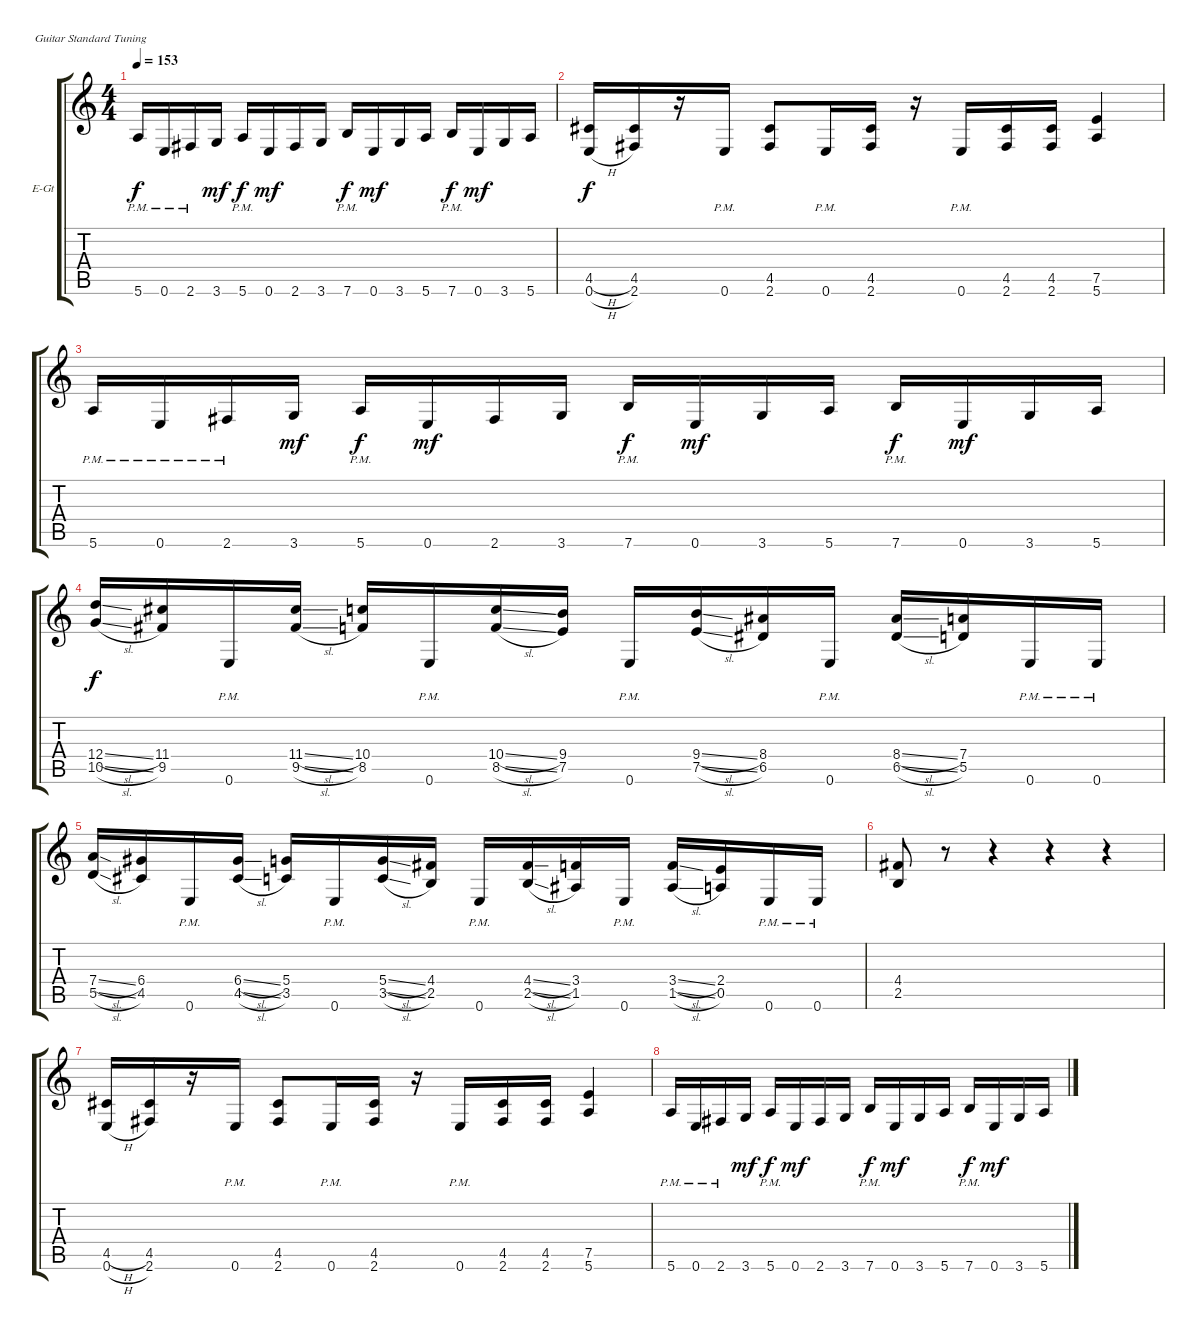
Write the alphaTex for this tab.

\bracketExtendMode groupsimilarinstruments
\firstSystemTrackNameOrientation horizontal
\otherSystemsTrackNameOrientation horizontal
\track ("Broderick" "E-Gt") {instrument distortionguitar}
\staff {score tabs}
\tuning (E4 B3 G3 D3 A2 E2)
\ts (4 4)
\tempo 153
\clef g2
\ks c
5.6{pm}.16{dy f} 0.6{pm}.16 2.6{pm}.16 3.6.16{dy mf} 5.6{pm}.16{dy f} 0.6.16{dy mf} 2.6.16 3.6.16 7.6{pm}.16{dy f} 0.6.16{dy mf} 3.6.16 5.6.16 7.6{pm}.16{dy f} 0.6.16{dy mf} 3.6.16 5.6.16 |
(4.5{h} 0.6{h}).16{dy f} (4.5 2.6).16 r.16 0.6{pm}.16 (4.5 2.6).8 0.6{pm}.16 (4.5 2.6).16 r.16 0.6{pm}.16 (4.5 2.6).16 (4.5 2.6).16 (7.5 5.6).4 |
5.6{pm}.16 0.6{pm}.16 2.6{pm}.16 3.6.16{dy mf} 5.6{pm}.16{dy f} 0.6.16{dy mf} 2.6.16 3.6.16 7.6{pm}.16{dy f} 0.6.16{dy mf} 3.6.16 5.6.16 7.6{pm}.16{dy f} 0.6.16{dy mf} 3.6.16 5.6.16 |
(12.4{sl} 10.5{sl}).16{dy f} (11.4 9.5).16 0.6{pm}.16 (11.4{sl} 9.5{sl}).16 (10.4 8.5).16 0.6{pm}.16 (10.4{sl} 8.5{sl}).16 (9.4 7.5).16 0.6{pm}.16 (9.4{sl} 7.5{sl}).16 (8.4 6.5).16 0.6{pm}.16 (8.4{sl} 6.5{sl}).16 (7.4 5.5).16 0.6{pm}.16 0.6{pm}.16 |
(7.4{sl} 5.5{sl}).16 (6.4 4.5).16 0.6{pm}.16 (6.4{sl} 4.5{sl}).16 (5.4 3.5).16 0.6{pm}.16 (5.4{sl} 3.5{sl}).16 (4.4 2.5).16 0.6{pm}.16 (4.4{sl} 2.5{sl}).16 (3.4 1.5).16 0.6{pm}.16 (3.4{sl} 1.5{sl}).16 (2.4 0.5).16 0.6{pm}.16 0.6{pm}.16 |
(4.4 2.5).8 r.8 r.4 r.4 r.4 |
(4.5{h} 0.6{h}).16 (4.5 2.6).16 r.16 0.6{pm}.16 (4.5 2.6).8 0.6{pm}.16 (4.5 2.6).16 r.16 0.6{pm}.16 (4.5 2.6).16 (4.5 2.6).16 (7.5 5.6).4 |
5.6{pm}.16 0.6{pm}.16 2.6{pm}.16 3.6.16{dy mf} 5.6{pm}.16{dy f} 0.6.16{dy mf} 2.6.16 3.6.16 7.6{pm}.16{dy f} 0.6.16{dy mf} 3.6.16 5.6.16 7.6{pm}.16{dy f} 0.6.16{dy mf} 3.6.16 5.6.16
